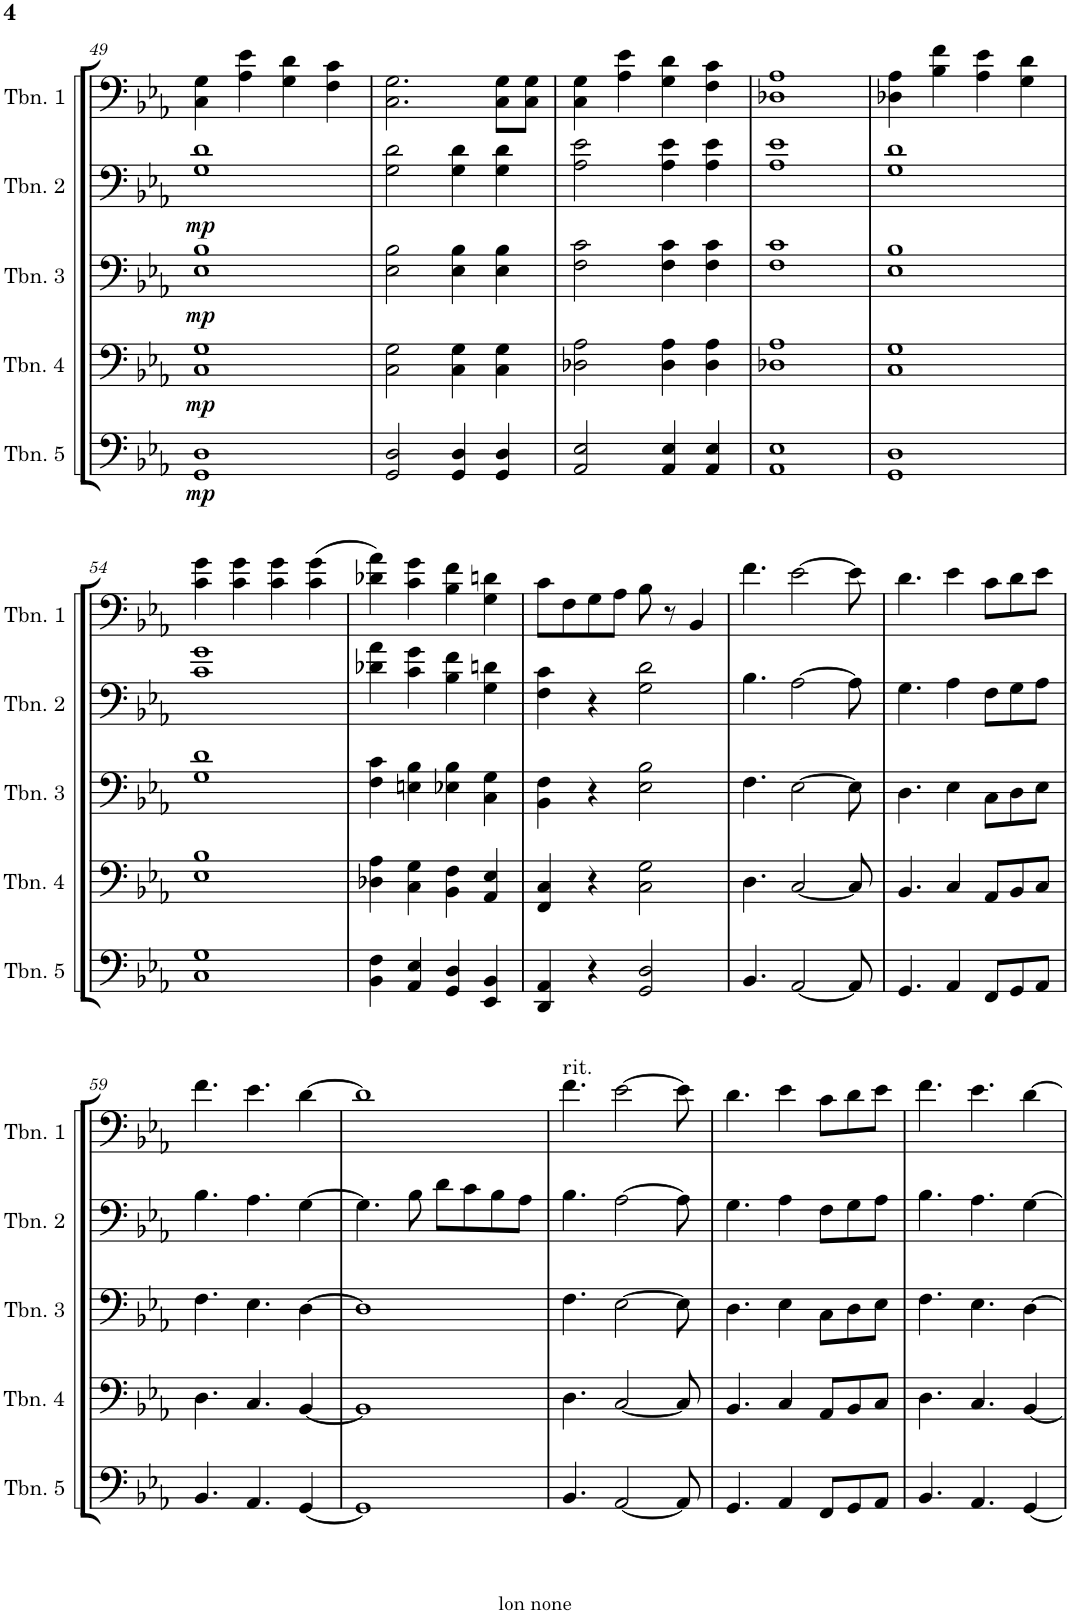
**kern	**dynam	**kern	**dynam	**kern	**dynam	**kern	**dynam	**kern
*part5	*part5	*part4	*part4	*part3	*part3	*part2	*part2	*part1
*staff5	*staff5	*staff4	*staff4	*staff3	*staff3	*staff2	*staff2	*staff1
*I"Trombone 5	*	*I"Trombone 4	*	*I"Trombone 3	*	*I"Trombone 2	*	*I"Trombone 1
*I'Tbn. 5	*	*I'Tbn. 4	*	*I'Tbn. 3	*	*I'Tbn. 2	*	*I'Tbn. 1
!!LO:PB:g=z
*clefF4	*	*clefF4	*	*clefF4	*	*clefF4	*	*clefF4
*k[b-e-a-]	*	*k[b-e-a-]	*	*k[b-e-a-]	*	*k[b-e-a-]	*	*k[b-e-a-]
*M4/4	*	*M4/4	*	*M4/4	*	*M4/4	*	*M4/4
=49	=49	=49	=49	=49	=49	=49	=49	=49
!	!LO:DY:b	!	!LO:DY:b	!	!LO:DY:b	!	!LO:DY:b	!
1GG 1D	mp	1C 1G	mp	1E- 1B-	mp	1G 1d	mp	4C\ 4G\
.	.	.	.	.	.	.	.	4A-\ 4e-\
.	.	.	.	.	.	.	.	4G\ 4d\
.	.	.	.	.	.	.	.	4F\ 4c\
=50	=50	=50	=50	=50	=50	=50	=50	=50
2GG/ 2D/	.	2C\ 2G\	.	2E-\ 2B-\	.	2G\ 2d\	.	2.C\ 2.G\
4GG/ 4D/	.	4C\ 4G\	.	4E-\ 4B-\	.	4G\ 4d\	.	.
4GG/ 4D/	.	4C\ 4G\	.	4E-\ 4B-\	.	4G\ 4d\	.	8C\ 8G\L
.	.	.	.	.	.	.	.	8C\ 8G\J
=51	=51	=51	=51	=51	=51	=51	=51	=51
2AA-/ 2E-/	.	2D-X\ 2A-\	.	2F\ 2c\	.	2A-\ 2e-\	.	4C\ 4G\
.	.	.	.	.	.	.	.	4A-\ 4e-\
4AA-/ 4E-/	.	4D-\ 4A-\	.	4F\ 4c\	.	4A-\ 4e-\	.	4G\ 4d\
4AA-/ 4E-/	.	4D-\ 4A-\	.	4F\ 4c\	.	4A-\ 4e-\	.	4F\ 4c\
=52	=52	=52	=52	=52	=52	=52	=52	=52
1AA- 1E-	.	1D-X 1A-	.	1F 1c	.	1A- 1e-	.	1D-X 1A-
=53	=53	=53	=53	=53	=53	=53	=53	=53
1GG 1D	.	1C 1G	.	1E- 1B-	.	1G 1d	.	4D-X\ 4A-\
.	.	.	.	.	.	.	.	4B-\ 4f\
.	.	.	.	.	.	.	.	4A-\ 4e-\
.	.	.	.	.	.	.	.	4G\ 4d\
!!LO:LB:g=z
=54	=54	=54	=54	=54	=54	=54	=54	=54
1C 1G	.	1E- 1B-	.	1G 1d	.	1c 1g	.	4c\ 4g\
.	.	.	.	.	.	.	.	4c\ 4g\
.	.	.	.	.	.	.	.	4c\ 4g\
.	.	.	.	.	.	.	.	(4c\ 4g\
=55	=55	=55	=55	=55	=55	=55	=55	=55
4BB-\ 4F\	.	4D-X\ 4A-\	.	4F\ 4c\	.	4d-X\ 4a-\	.	4d-X\ 4a-\)
4AA-/ 4E-/	.	4C\ 4G\	.	4En\ 4B-\	.	4c\ 4g\	.	4c\ 4g\
4GG/ 4D/	.	4BB-\ 4F\	.	4E-X\ 4B-\	.	4B-\ 4f\	.	4B-\ 4f\
4EE-/ 4BB-/	.	4AA-/ 4E-/	.	4C\ 4G\	.	4G\ 4dn\	.	4G\ 4dn\
=56	=56	=56	=56	=56	=56	=56	=56	=56
4DD/ 4AA-/	.	4FF/ 4C/	.	4BB-\ 4F\	.	4F\ 4c\	.	8c\L
.	.	.	.	.	.	.	.	8F\
4r	.	4r	.	4r	.	4r	.	8G\
.	.	.	.	.	.	.	.	8A-\J
2GG/ 2D/	.	2C\ 2G\	.	2E-\ 2B-\	.	2G\ 2d\	.	8B-\
.	.	.	.	.	.	.	.	8r
.	.	.	.	.	.	.	.	4BB-/
=57	=57	=57	=57	=57	=57	=57	=57	=57
4.BB-/	.	4.D\	.	4.F\	.	4.B-\	.	4.f\
[2AA-/	.	[2C/	.	[2E-\	.	[2A-\	.	[2e-\
8AA-/]	.	8C/]	.	8E-\]	.	8A-\]	.	8e-\]
=58	=58	=58	=58	=58	=58	=58	=58	=58
4.GG/	.	4.BB-/	.	4.D\	.	4.G\	.	4.d\
4AA-/	.	4C/	.	4E-\	.	4A-\	.	4e-\
8FF/L	.	8AA-/L	.	8C\L	.	8F\L	.	8c\L
8GG/	.	8BB-/	.	8D\	.	8G\	.	8d\
8AA-/J	.	8C/J	.	8E-\J	.	8A-\J	.	8e-\J
!!LO:LB:g=z
=59	=59	=59	=59	=59	=59	=59	=59	=59
4.BB-/	.	4.D\	.	4.F\	.	4.B-\	.	4.f\
4.AA-/	.	4.C/	.	4.E-\	.	4.A-\	.	4.e-\
[4GG/	.	[4BB-/	.	[4D\	.	[4G\	.	[4d\
=60	=60	=60	=60	=60	=60	=60	=60	=60
1GG]	.	1BB-]	.	1D]	.	4.G\]	.	1d]
.	.	.	.	.	.	8B-\	.	.
.	.	.	.	.	.	8d\L	.	.
.	.	.	.	.	.	8c\	.	.
.	.	.	.	.	.	8B-\	.	.
.	.	.	.	.	.	8A-\J	.	.
=61	=61	=61	=61	=61	=61	=61	=61	=61
!	!	!	!	!	!	!	!	!LO:TX:a:t=rit.
4.BB-/	.	4.D\	.	4.F\	.	4.B-\	.	4.f\
[2AA-/	.	[2C/	.	[2E-\	.	[2A-\	.	[2e-\
8AA-/]	.	8C/]	.	8E-\]	.	8A-\]	.	8e-\]
=62	=62	=62	=62	=62	=62	=62	=62	=62
4.GG/	.	4.BB-/	.	4.D\	.	4.G\	.	4.d\
4AA-/	.	4C/	.	4E-\	.	4A-\	.	4e-\
8FF/L	.	8AA-/L	.	8C\L	.	8F\L	.	8c\L
8GG/	.	8BB-/	.	8D\	.	8G\	.	8d\
8AA-/J	.	8C/J	.	8E-\J	.	8A-\J	.	8e-\J
=63	=63	=63	=63	=63	=63	=63	=63	=63
4.BB-/	.	4.D\	.	4.F\	.	4.B-\	.	4.f\
4.AA-/	.	4.C/	.	4.E-\	.	4.A-\	.	4.e-\
[4GG/	.	[4BB-/	.	[4D\	.	[4G\	.	[4d\
=	=	=	=	=	=	=	=	=
*-	*-	*-	*-	*-	*-	*-	*-	*-
